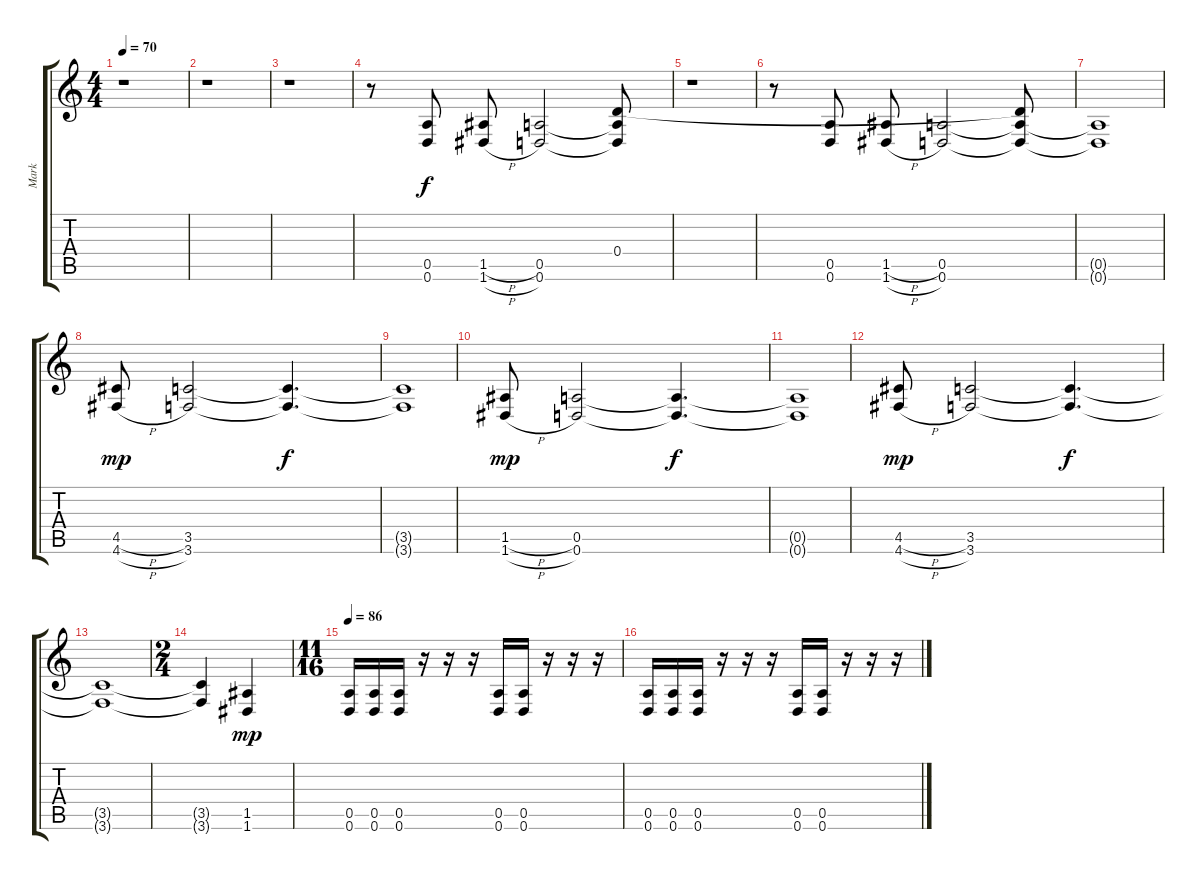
\track ("Mark" "Mark") {instrument distortionguitar}
\staff {score tabs}
\tuning (E4 B3 G3 D3 A2 D2) {hide}
\ts (4 4)
\tempo 70
\clef g2
\ks c
r.1{dy f} |
r.1 |
r.1 |
r.8 (0.5 0.6).8 (1.5{h} 1.6{h}).8 (0.5 0.6).2 (0.4 0.5{t} 0.6{t}).8 |
r.1 |
r.8 (0.5 0.6).8 (1.5{h} 1.6{h}).8 (0.5 0.6).2 (0.4{t} 0.5{t} 0.6{t}).8 |
(0.5{t} 0.6{t}).1 |
(4.5{h} 4.6{h}).8{dy mp} (3.5 3.6).2 (3.5{t} 3.6{t}).4{d dy f} |
(3.5{t} 3.6{t}).1 |
(1.5{h} 1.6{h}).8{dy mp} (0.5 0.6).2 (0.5{t} 0.6{t}).4{d dy f} |
(0.5{t} 0.6{t}).1 |
(4.5{h} 4.6{h}).8{dy mp} (3.5 3.6).2 (3.5{t} 3.6{t}).4{d dy f} |
(3.5{t} 3.6{t}).1 |
\ts (2 4)
(3.5{t} 3.6{t}).4 (1.5 1.6).4{dy mp} |
\ts (11 16)
\tempo 86
(0.5 0.6).16 (0.5 0.6).16 (0.5 0.6).16 r.16 r.16 r.16 (0.5 0.6).16 (0.5 0.6).16 r.16 r.16 r.16 |
(0.5 0.6).16 (0.5 0.6).16 (0.5 0.6).16 r.16 r.16 r.16 (0.5 0.6).16 (0.5 0.6).16 r.16 r.16 r.16
